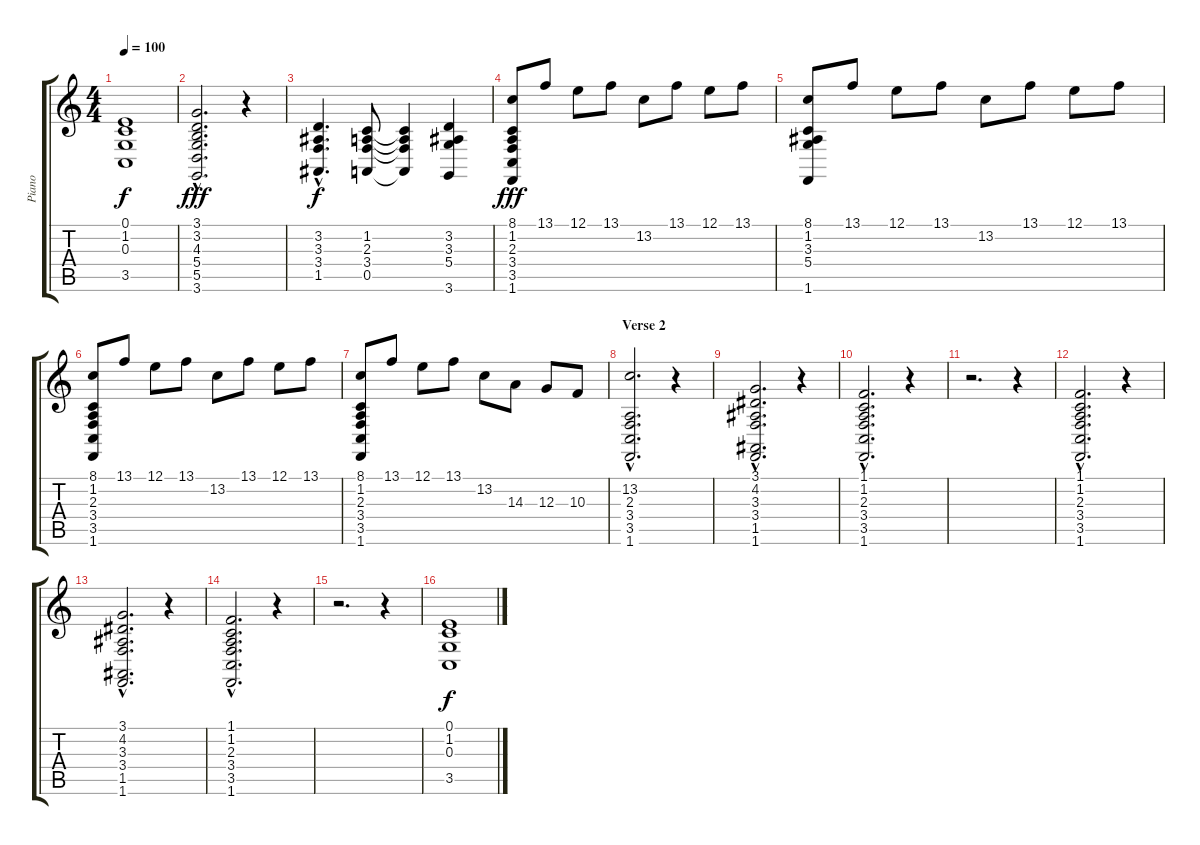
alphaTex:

\track ("Piano " "Piano ") {instrument brightacousticpiano}
\staff {score tabs}
\tuning (E4 B3 G3 D3 A2 E2) {hide}
\ts (4 4)
\tempo 100
\clef g2
\ks c
(0.1 1.2 0.3 3.5).1{dy f} |
(3.1{hac} 3.2{hac} 4.3{hac} 5.4{hac} 5.5{hac} 3.6{hac}).2{d dy fff} r.4 |
(3.2{hac} 3.3{hac} 3.4{hac} 1.5{hac}).4{d dy f} (1.2 2.3 3.4 0.5).8 (1.2{t} 2.3{t} 3.4{t} 0.5{t}).4 (3.2 3.3 5.4 3.6).4 |
(8.1 1.2 2.3 3.4 3.5 1.6).8{dy fff} 13.1.8 12.1.8 13.1.8 13.2.8 13.1.8 12.1.8 13.1.8 |
(8.1 1.2 3.3 5.4 1.6).8 13.1.8 12.1.8 13.1.8 13.2.8 13.1.8 12.1.8 13.1.8 |
(8.1 1.2 2.3 3.4 3.5 1.6).8 13.1.8 12.1.8 13.1.8 13.2.8 13.1.8 12.1.8 13.1.8 |
(8.1 1.2 2.3 3.4 3.5 1.6).8 13.1.8 12.1.8 13.1.8 13.2.8 14.3.8 12.3.8 10.3.8 |
\section ("" "Verse 2")
(13.2{hac} 2.3{hac} 3.4{hac} 3.5{hac} 1.6{hac}).2{d} r.4 |
(3.1{hac} 4.2{hac} 3.3{hac} 3.4{hac} 1.5{hac} 1.6{hac}).2{d} r.4 |
(1.1{hac} 1.2{hac} 2.3{hac} 3.4{hac} 3.5{hac} 1.6{hac}).2{d} r.4 |
r.2{d} r.4 |
(1.1{hac} 1.2{hac} 2.3{hac} 3.4{hac} 3.5{hac} 1.6{hac}).2{d} r.4 |
(3.1{hac} 4.2{hac} 3.3{hac} 3.4{hac} 1.5{hac} 1.6{hac}).2{d} r.4 |
(1.1{hac} 1.2{hac} 2.3{hac} 3.4{hac} 3.5{hac} 1.6{hac}).2{d} r.4 |
r.2{d} r.4 |
(0.1 1.2 0.3 3.5).1{dy f}
